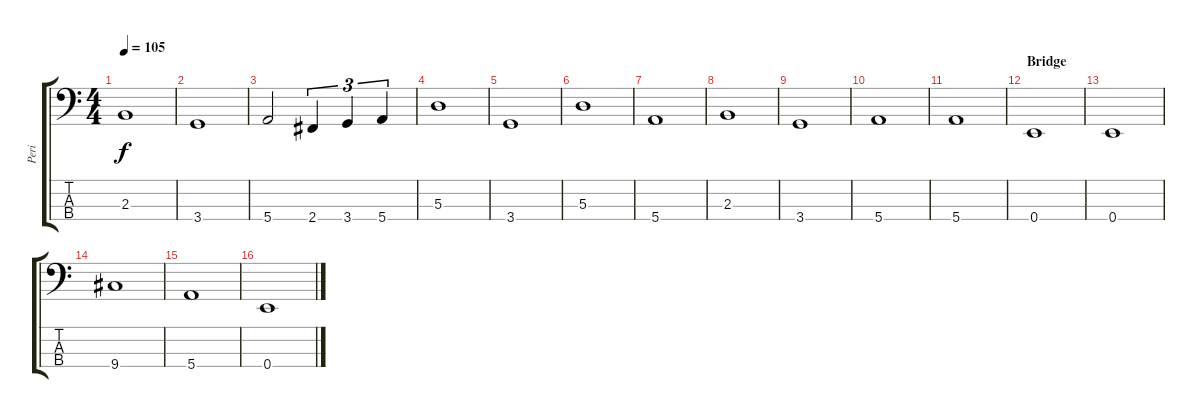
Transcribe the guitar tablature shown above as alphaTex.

\track ("Peri" "Peri") {instrument electricbassfinger}
\staff {score tabs}
\tuning (G2 D2 A1 E1) {hide}
\ts (4 4)
\tempo 105
\clef f4
\ks c
2.3.1{dy f} |
3.4.1 |
5.4.2 2.4.4{tu (3 2)} 3.4.4{tu (3 2)} 5.4.4{tu (3 2)} |
5.3.1 |
3.4.1 |
5.3.1 |
5.4.1 |
2.3.1 |
3.4.1 |
5.4.1 |
5.4.1 |
\section ("" "Bridge")
0.4.1 |
0.4.1 |
9.4.1 |
5.4.1 |
0.4.1
